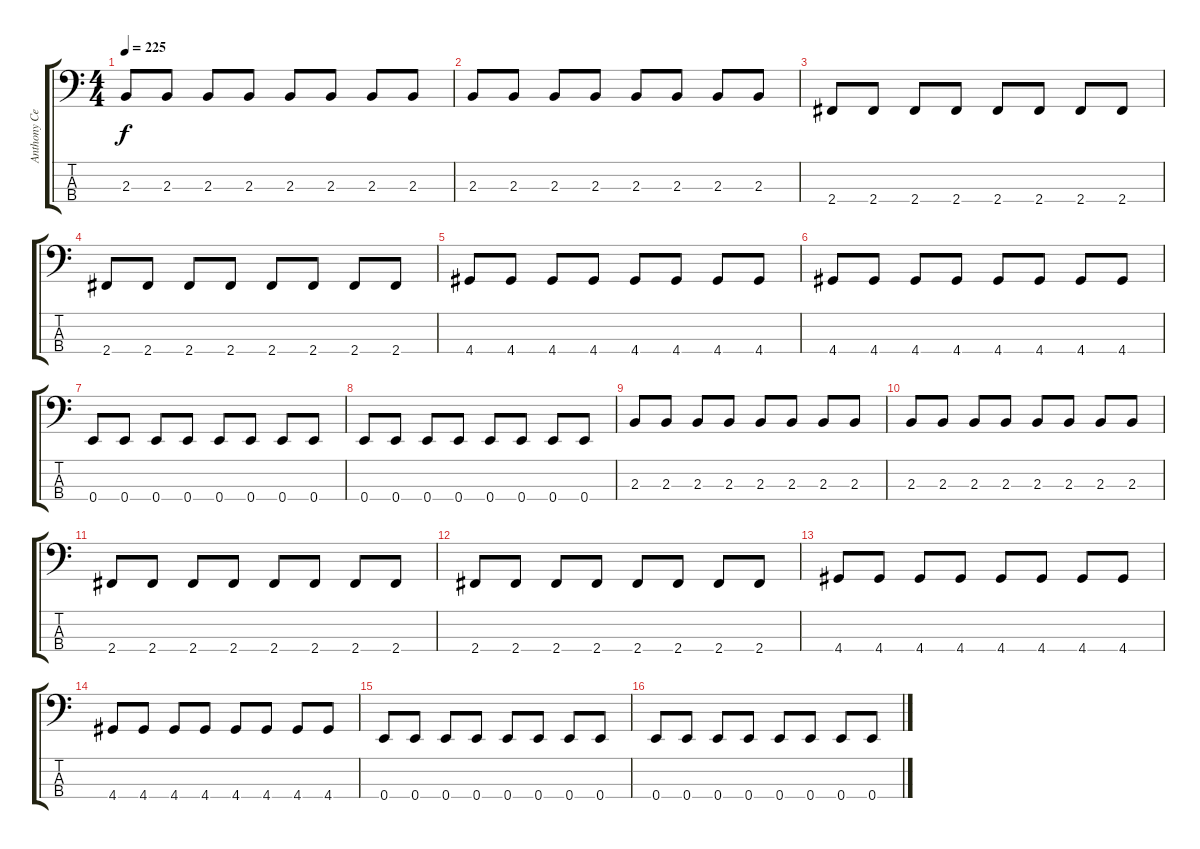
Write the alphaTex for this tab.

\track ("Anthony Celestino (Bass)" "Anthony Ce") {instrument electricbassfinger}
\staff {score tabs}
\tuning (G2 D2 A1 E1) {hide}
\ts (4 4)
\tempo 225
\clef f4
\ks c
2.3.8{dy f} 2.3.8 2.3.8 2.3.8 2.3.8 2.3.8 2.3.8 2.3.8 |
2.3.8 2.3.8 2.3.8 2.3.8 2.3.8 2.3.8 2.3.8 2.3.8 |
2.4.8 2.4.8 2.4.8 2.4.8 2.4.8 2.4.8 2.4.8 2.4.8 |
2.4.8 2.4.8 2.4.8 2.4.8 2.4.8 2.4.8 2.4.8 2.4.8 |
4.4.8 4.4.8 4.4.8 4.4.8 4.4.8 4.4.8 4.4.8 4.4.8 |
4.4.8 4.4.8 4.4.8 4.4.8 4.4.8 4.4.8 4.4.8 4.4.8 |
0.4.8 0.4.8 0.4.8 0.4.8 0.4.8 0.4.8 0.4.8 0.4.8 |
0.4.8 0.4.8 0.4.8 0.4.8 0.4.8 0.4.8 0.4.8 0.4.8 |
2.3.8 2.3.8 2.3.8 2.3.8 2.3.8 2.3.8 2.3.8 2.3.8 |
2.3.8 2.3.8 2.3.8 2.3.8 2.3.8 2.3.8 2.3.8 2.3.8 |
2.4.8 2.4.8 2.4.8 2.4.8 2.4.8 2.4.8 2.4.8 2.4.8 |
2.4.8 2.4.8 2.4.8 2.4.8 2.4.8 2.4.8 2.4.8 2.4.8 |
4.4.8 4.4.8 4.4.8 4.4.8 4.4.8 4.4.8 4.4.8 4.4.8 |
4.4.8 4.4.8 4.4.8 4.4.8 4.4.8 4.4.8 4.4.8 4.4.8 |
0.4.8 0.4.8 0.4.8 0.4.8 0.4.8 0.4.8 0.4.8 0.4.8 |
0.4.8 0.4.8 0.4.8 0.4.8 0.4.8 0.4.8 0.4.8 0.4.8
